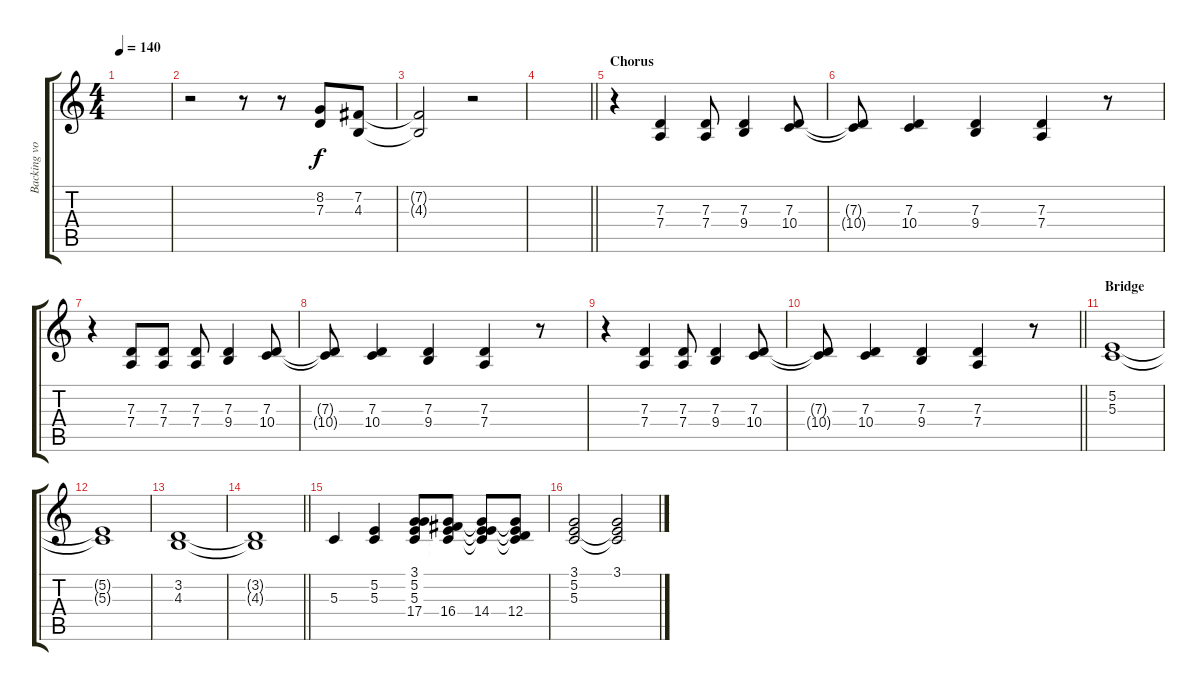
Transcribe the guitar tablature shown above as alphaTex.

\track ("Backing vocals" "Backing vo") {instrument trumpet}
\staff {score tabs}
\tuning (E4 B3 G3 D3 A2 E2) {hide}
\ts (4 4)
\tempo 140
\clef g2
\ks c
|
r.2 r.8 r.8 (8.2 7.3).8 (7.2 4.3).8 |
(7.2{t} 4.3{t}).2 r.2 |
\barLineRight lightlight
|
\section ("" "Chorus")
r.4 (7.3 7.4).4 (7.3 7.4).8 (7.3 9.4).4 (7.3 10.4).8 |
(7.3{t} 10.4{t}).8 (7.3 10.4).4 (7.3 9.4).4 (7.3 7.4).4 r.8 |
r.4 (7.3 7.4).8 (7.3 7.4).8 (7.3 7.4).8 (7.3 9.4).4 (7.3 10.4).8 |
(7.3{t} 10.4{t}).8 (7.3 10.4).4 (7.3 9.4).4 (7.3 7.4).4 r.8 |
r.4 (7.3 7.4).4 (7.3 7.4).8 (7.3 9.4).4 (7.3 10.4).8 |
\barLineRight lightlight
(7.3{t} 10.4{t}).8 (7.3 10.4).4 (7.3 9.4).4 (7.3 7.4).4 r.8 |
\section ("" "Bridge")
(5.2 5.3).1 |
(5.2{t} 5.3{t}).1 |
(3.2 4.3).1 |
\barLineRight lightlight
(3.2{t} 4.3{t}).1 |
5.3.4 (5.2 5.3).4 (3.1 5.2 5.3 17.4).8 (3.1{t} 5.2{t} 5.3{t} 16.4).8 (3.1{t} 5.2{t} 5.3{t} 14.4).8 (3.1{t} 5.2{t} 5.3{t} 12.4).8 |
(3.1 5.2 5.3).2 (3.1 5.2{t} 5.3{t}).2
